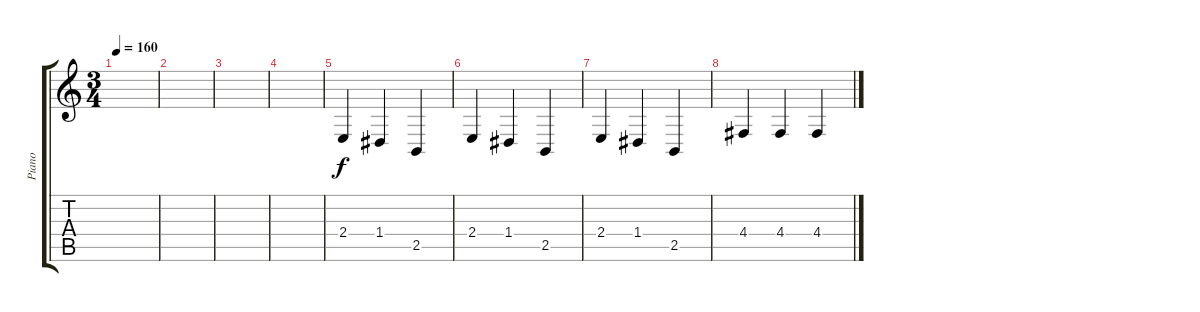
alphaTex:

\track ("Piano" "Piano") {instrument brightacousticpiano}
\staff {score tabs}
\tuning (E4 B3 G3 D3 A2 E2) {hide}
\ts (3 4)
\tempo 160
\clef g2
\ks c
|
|
|
|
2.4.4 1.4.4 2.5.4 |
2.4.4 1.4.4 2.5.4 |
2.4.4 1.4.4 2.5.4 |
4.4.4 4.4.4 4.4.4
